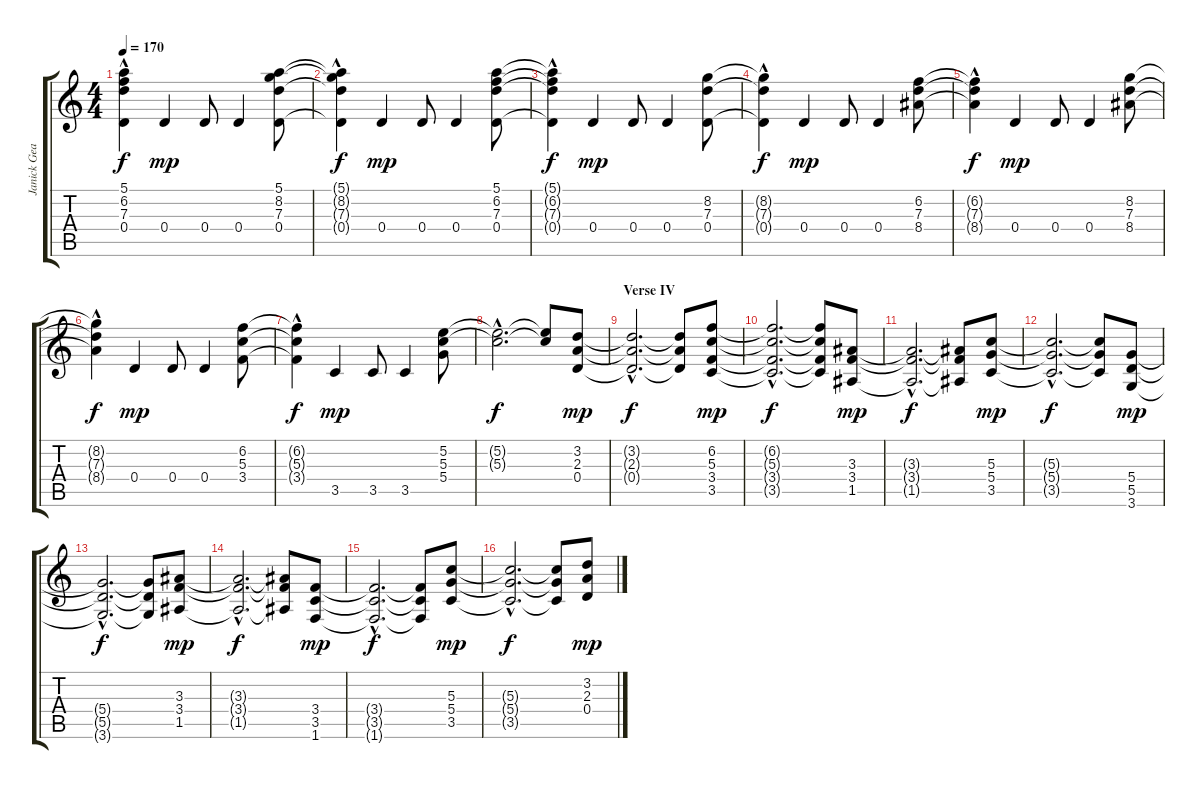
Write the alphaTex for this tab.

\track ("Janick Gears" "Janick Gea") {instrument distortionguitar}
\staff {score tabs}
\tuning (E4 B3 G3 D3 A2 E2) {hide}
\ts (4 4)
\tempo 170
\clef g2
\ks c
(5.1{hac t} 6.2{hac t} 7.3{hac t} 0.4{t}).4{dy f} 0.4.4{dy mp} 0.4.8 0.4.4 (5.1 8.2 7.3 0.4).8 |
(5.1{hac t} 8.2{hac t} 7.3{hac t} 0.4{t}).4{dy f} 0.4.4{dy mp} 0.4.8 0.4.4 (5.1 6.2 7.3 0.4).8 |
(5.1{hac t} 6.2{hac t} 7.3{hac t} 0.4{t}).4{dy f} 0.4.4{dy mp} 0.4.8 0.4.4 (8.2 7.3 0.4).8 |
(8.2{hac t} 7.3{t} 0.4{t}).4{dy f} 0.4.4{dy mp} 0.4.8 0.4.4 (6.2 7.3 8.4).8 |
(6.2{hac t} 7.3{t} 8.4{t}).4{dy f} 0.4.4{dy mp} 0.4.8 0.4.4 (8.2 7.3 8.4).8 |
(8.2{hac t} 7.3{t} 8.4{t}).4{dy f} 0.4.4{dy mp} 0.4.8 0.4.4 (6.2 5.3 3.4).8 |
(6.2{hac t} 5.3{t} 3.4{hac t}).4{dy f} 3.5.4{dy mp} 3.5.8 3.5.4 (5.2 5.3 5.4).8 |
(5.2{hac t} 5.3{hac t}).2{d dy f} (5.2{t} 5.3{t}).8 (3.2 2.3 0.4).8{dy mp} |
\section ("" "Verse IV")
(3.2{hac t} 2.3{hac t} 0.4{hac t}).2{d dy f} (3.2{t} 2.3{t} 0.4{t}).8 (6.2 5.3 3.4 3.5).8{dy mp} |
(6.2{hac t} 5.3{hac t} 3.4{hac t} 3.5{hac t}).2{d dy f} (6.2{t} 5.3{t} 3.4{t} 3.5{t}).8 (3.3 3.4 1.5).8{dy mp} |
(3.3{hac t} 3.4{hac t} 1.5{hac t}).2{d dy f} (3.3{t} 3.4{t} 1.5{t}).8 (5.3 5.4 3.5).8{dy mp} |
(5.3{hac t} 5.4{hac t} 3.5{hac t}).2{d dy f} (5.3{t} 5.4{t} 3.5{t}).8 (5.4 5.5 3.6).8{dy mp} |
(5.4{hac t} 5.5{hac t} 3.6{hac t}).2{d dy f} (5.4{t} 5.5{t} 3.6{t}).8 (3.3 3.4 1.5).8{dy mp} |
(3.3{hac t} 3.4{hac t} 1.5{hac t}).2{d dy f} (3.3{t} 3.4{t} 1.5{t}).8 (3.4 3.5 1.6).8{dy mp} |
(3.4{hac t} 3.5{hac t} 1.6{hac t}).2{d dy f} (3.4{t} 3.5{t} 1.6{t}).8 (5.3 5.4 3.5).8{dy mp} |
(5.3{hac t} 5.4{hac t} 3.5{hac t}).2{d dy f} (5.3{t} 5.4{t} 3.5{t}).8 (3.2 2.3 0.4).8{dy mp}
